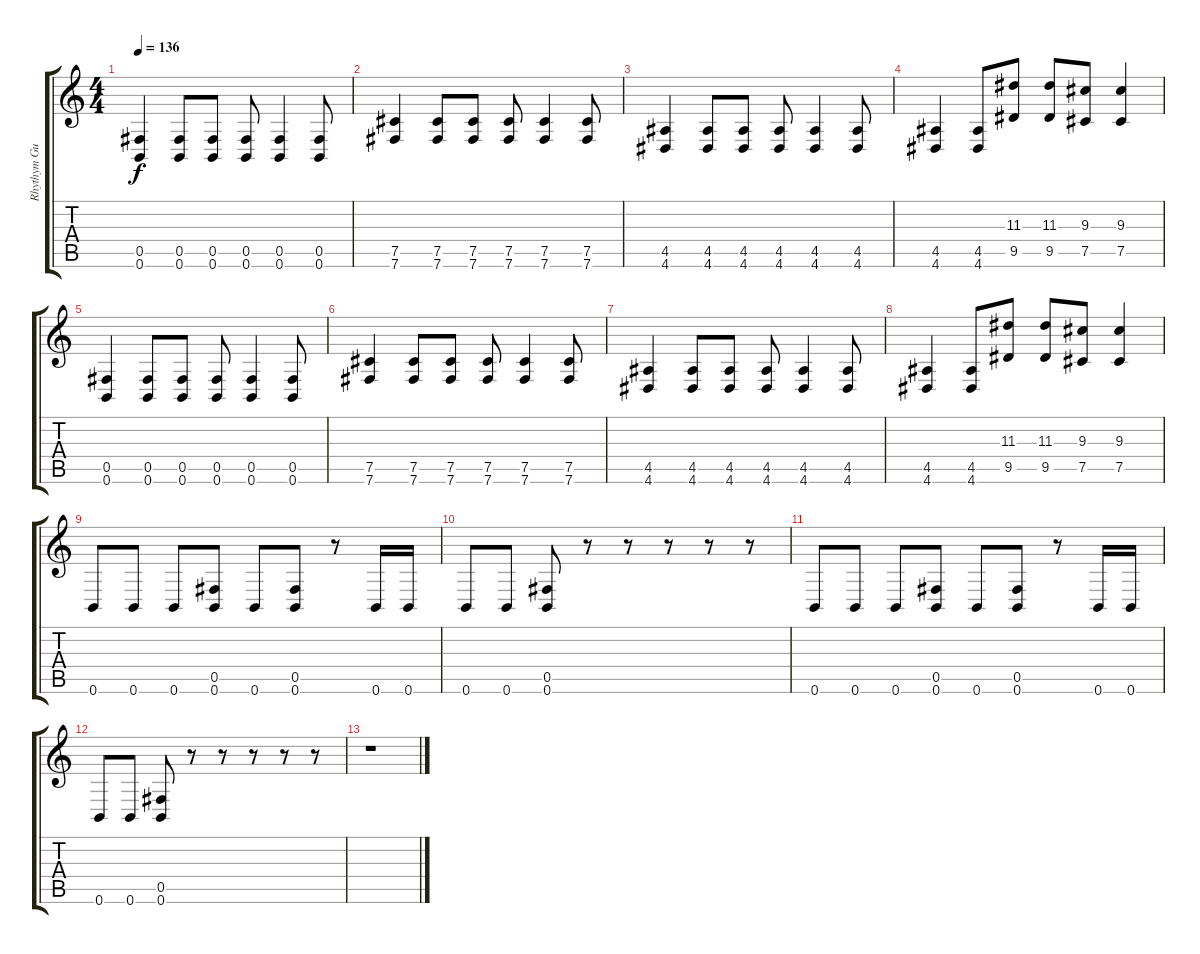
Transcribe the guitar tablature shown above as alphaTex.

\track ("Rhythym Guitar Right" "Rhythym Gu") {instrument distortionguitar}
\staff {score tabs}
\tuning (Db4 Ab3 E3 B2 Gb2 B1) {hide}
\ts (4 4)
\tempo 136
\clef g2
\ks c
(0.5 0.6).4{dy f} (0.5 0.6).8 (0.5 0.6).8 (0.5 0.6).8 (0.5 0.6).4 (0.5 0.6).8 |
(7.5 7.6).4 (7.5 7.6).8 (7.5 7.6).8 (7.5 7.6).8 (7.5 7.6).4 (7.5 7.6).8 |
(4.5 4.6).4 (4.5 4.6).8 (4.5 4.6).8 (4.5 4.6).8 (4.5 4.6).4 (4.5 4.6).8 |
(4.5 4.6).4 (4.5 4.6).8 (11.3 9.5).8 (11.3 9.5).8 (9.3 7.5).8 (9.3 7.5).4 |
(0.5 0.6).4 (0.5 0.6).8 (0.5 0.6).8 (0.5 0.6).8 (0.5 0.6).4 (0.5 0.6).8 |
(7.5 7.6).4 (7.5 7.6).8 (7.5 7.6).8 (7.5 7.6).8 (7.5 7.6).4 (7.5 7.6).8 |
(4.5 4.6).4 (4.5 4.6).8 (4.5 4.6).8 (4.5 4.6).8 (4.5 4.6).4 (4.5 4.6).8 |
(4.5 4.6).4 (4.5 4.6).8 (11.3 9.5).8 (11.3 9.5).8 (9.3 7.5).8 (9.3 7.5).4 |
0.6.8 0.6.8 0.6.8 (0.5 0.6).8 0.6.8 (0.5 0.6).8 r.8 0.6.16 0.6.16 |
0.6.8 0.6.8 (0.5 0.6).8 r.8 r.8 r.8 r.8 r.8 |
0.6.8 0.6.8 0.6.8 (0.5 0.6).8 0.6.8 (0.5 0.6).8 r.8 0.6.16 0.6.16 |
0.6.8 0.6.8 (0.5 0.6).8 r.8 r.8 r.8 r.8 r.8 |
r.1
